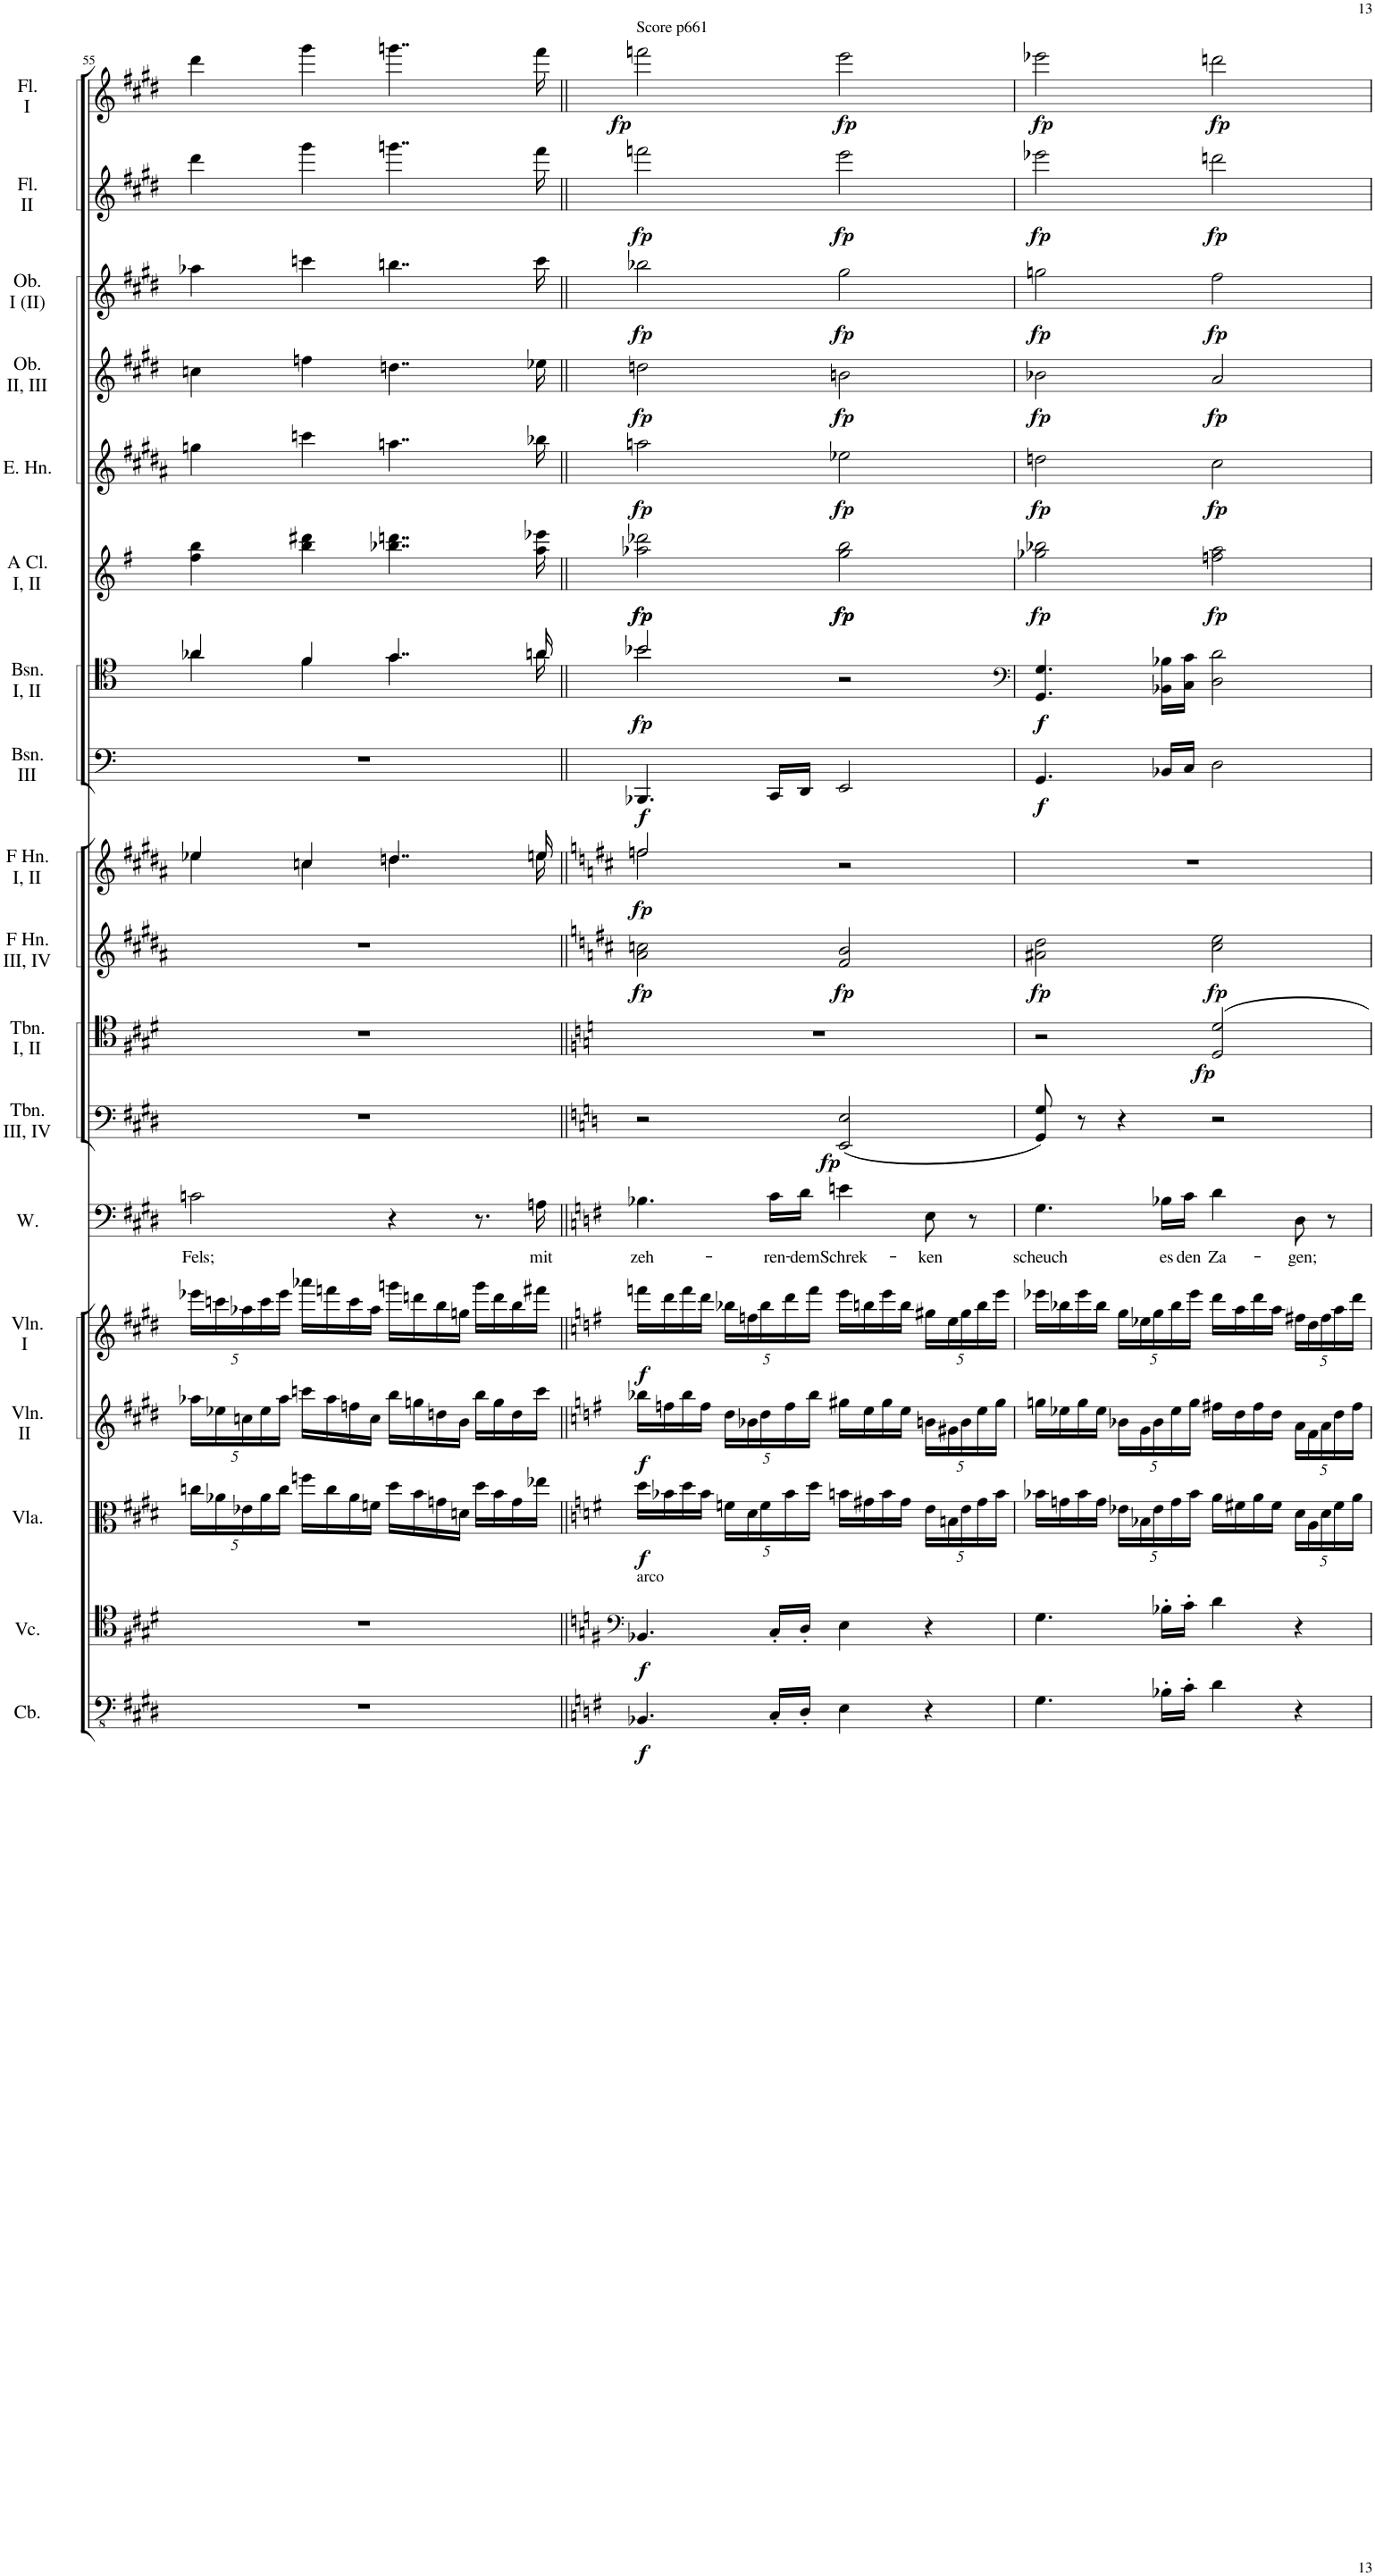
**kern	**text	**kern	**dynam	**kern	**dynam	**kern	**dynam	**kern	**dynam	**kern	**dynam	**kern	**text	**kern	**dynam	**kern	**dynam	**kern	**dynam	**kern	**dynam	**kern	**dynam	**kern	**dynam	**kern	**dynam	**kern	**dynam	**kern	**dynam	**kern	**dynam	**kern	**dynam	**kern	**dynam
*part19	*part19	*part18	*part18	*part17	*part17	*part16	*part16	*part15	*part15	*part14	*part14	*part13	*part13	*part12	*part12	*part11	*part11	*part10	*part10	*part9	*part9	*part8	*part8	*part7	*part7	*part6	*part6	*part5	*part5	*part4	*part4	*part3	*part3	*part2	*part2	*part1	*part1
*staff19	*staff19	*staff18	*staff18	*staff17	*staff17	*staff16	*staff16	*staff15	*staff15	*staff14	*staff14	*staff13	*staff13	*staff12	*staff12	*staff11	*staff11	*staff10	*staff10	*staff9	*staff9	*staff8	*staff8	*staff7	*staff7	*staff6	*staff6	*staff5	*staff5	*staff4	*staff4	*staff3	*staff3	*staff2	*staff2	*staff1	*staff1
*I"Bassoon (Wotan)	*	*I"Contrabass	*	*I"Violoncello	*	*I"Viola	*	*I"Violin II	*	*I"Violin I	*	*I"Wotan	*	*I"Trombone III, IV	*	*I"Trombone I, II	*	*I"Horn in F III, IV	*	*I"Horn in F I, II	*	*I"Bassoon III	*	*I"Bassoon I, II	*	*I"Clarinet in A I, II	*	*I"English Horn	*	*I"Oboe II, III	*	*I"Oboe I (II)	*	*I"Flute II	*	*I"Flute I	*
*I'Bsn. (W)	*	*I'Cb.	*	*I'Vc.	*	*I'Vla.	*	*I'Vln. II	*	*I'Vln. I	*	*I'W.	*	*I'Tbn. III, IV	*	*I'Tbn. I, II	*	*	*	*	*	*I'Bsn. III	*	*I'Bsn. I, II	*	*	*	*I'E. Hn.	*	*I'Ob. II, III	*	*I'Ob. I (II)	*	*I'Fl. II	*	*I'Fl. I	*
!!LO:PB:g=z
*clefF4	*	*clefFv4	*	*clefC4	*	*clefC3	*	*clefG2	*	*clefG2	*	*clefF4	*	*clefF4	*	*clefC4	*	*clefG2	*	*clefG2	*	*clefF4	*	*clefC4	*	*clefG2	*	*clefG2	*	*clefG2	*	*clefG2	*	*clefG2	*	*clefG2	*
*	*	*	*	*	*	*	*	*	*	*	*	*	*	*	*	*	*	*Trd4c7	*	*Trd4c7	*	*	*	*	*	*Trd2c3	*	*Trd4c7	*	*	*	*	*	*	*	*	*
*k[f#c#g#d#]	*	*k[f#c#g#d#]	*	*k[f#c#g#d#]	*	*k[f#c#g#d#]	*	*k[f#c#g#d#]	*	*k[f#c#g#d#]	*	*k[f#c#g#d#]	*	*k[f#c#g#d#]	*	*k[f#c#g#d#]	*	*k[f#c#g#d#a#]	*	*k[f#c#g#d#a#]	*	*k[]	*	*k[]	*	*k[f#]	*	*k[f#c#g#d#a#]	*	*k[f#c#g#d#]	*	*k[f#c#g#d#]	*	*k[f#c#g#d#]	*	*k[f#c#g#d#]	*
*M4/4	*	*M4/4	*	*M4/4	*	*M4/4	*	*M4/4	*	*M4/4	*	*M4/4	*	*M4/4	*	*M4/4	*	*M4/4	*	*M4/4	*	*M4/4	*	*M4/4	*	*M4/4	*	*M4/4	*	*M4/4	*	*M4/4	*	*M4/4	*	*M4/4	*
*met(c)	*	*met(c)	*	*met(c)	*	*met(c)	*	*met(c)	*	*met(c)	*	*met(c)	*	*met(c)	*	*met(c)	*	*met(c)	*	*met(c)	*	*met(c)	*	*met(c)	*	*met(c)	*	*met(c)	*	*met(c)	*	*met(c)	*	*met(c)	*	*met(c)	*
*	*	*	*	*	*	*Xbrackettup	*	*Xbrackettup	*	*Xbrackettup	*	*	*	*	*	*	*	*	*	*	*	*	*	*	*	*	*	*	*	*	*	*	*	*	*	*	*
=55	=55	=55	=55	=55	=55	=55	=55	=55	=55	=55	=55	=55	=55	=55	=55	=55	=55	=55	=55	=55	=55	=55	=55	=55	=55	=55	=55	=55	=55	=55	=55	=55	=55	=55	=55	=55	=55
!	!	!	!	!	!	!	!	!	!	!	!	!	!LO:LY:b	!	!	!	!	!	!	!	!	!	!	!	!	!	!	!	!	!	!	!	!	!	!	!	!
*	*	*	*	*	*	*	*	*	*	*	*	*	*	*	*	*	*	*	*	*^	*	*	*	*^	*	*	*	*	*	*	*	*	*	*	*	*	*
2cn	Fels;	1r	.	1r	.	20ccn\LL	.	20aa-X\LL	.	20eee-X\LL	.	2cn\	Fels;	1r	.	1r	.	1r	.	4ee-X/	4ee-\	.	1r	.	4a-X/	4a-\	.	4ff#\ 4bb\	.	4ggn\	.	4ccn\	.	4aa-X\	.	4ddd#\	.	4ddd#\	.
.	.	.	.	.	.	20a-X\	.	20ee-X\	.	20cccn\	.	.	.	.	.	.	.	.	.	.	.	.	.	.	.	.	.	.	.	.	.	.	.	.	.	.	.	.	.
.	.	.	.	.	.	20e-X\	.	20ccn\	.	20aa-X\	.	.	.	.	.	.	.	.	.	.	.	.	.	.	.	.	.	.	.	.	.	.	.	.	.	.	.	.	.
.	.	.	.	.	.	20a-\	.	20ee-\	.	20ccc\	.	.	.	.	.	.	.	.	.	.	.	.	.	.	.	.	.	.	.	.	.	.	.	.	.	.	.	.	.
.	.	.	.	.	.	20cc\JJ	.	20aa-\JJ	.	20eee-\JJ	.	.	.	.	.	.	.	.	.	.	.	.	.	.	.	.	.	.	.	.	.	.	.	.	.	.	.	.	.
.	.	.	.	.	.	16ffn\LL	.	16cccn\LL	.	16aaa-X\LL	.	.	.	.	.	.	.	.	.	4ccn/	4cc\	.	.	.	4f/	4f\	.	4bb\ 4ddd#X\	.	4cccn\	.	4ffn\	.	4cccn\	.	4ggg#\	.	4ggg#\	.
.	.	.	.	.	.	16cc\	.	16aa-\	.	16fffn\	.	.	.	.	.	.	.	.	.	.	.	.	.	.	.	.	.	.	.	.	.	.	.	.	.	.	.	.	.
.	.	.	.	.	.	16a-\	.	16ffn\	.	16ccc\	.	.	.	.	.	.	.	.	.	.	.	.	.	.	.	.	.	.	.	.	.	.	.	.	.	.	.	.	.
.	.	.	.	.	.	16fn\JJ	.	16cc\JJ	.	16aa-\JJ	.	.	.	.	.	.	.	.	.	.	.	.	.	.	.	.	.	.	.	.	.	.	.	.	.	.	.	.	.
4r	.	.	.	.	.	16dd#\LL	.	16bb\LL	.	16gggn\LL	.	4r	.	.	.	.	.	.	.	4..ddn/	4..dd\	.	.	.	4..g/	4..g\	.	4..bb-X\ 4..dddn\	.	4..aan\	.	4..ddn\	.	4..bbn\	.	4..gggn\	.	4..gggn\	.
.	.	.	.	.	.	16b\	.	16ggn\	.	16dddn\	.	.	.	.	.	.	.	.	.	.	.	.	.	.	.	.	.	.	.	.	.	.	.	.	.	.	.	.	.
.	.	.	.	.	.	16gn\	.	16ddn\	.	16bb\	.	.	.	.	.	.	.	.	.	.	.	.	.	.	.	.	.	.	.	.	.	.	.	.	.	.	.	.	.
.	.	.	.	.	.	16dn\JJ	.	16b\JJ	.	16ggn\JJ	.	.	.	.	.	.	.	.	.	.	.	.	.	.	.	.	.	.	.	.	.	.	.	.	.	.	.	.	.
!LO:N:vis=8	!	!	!	!	!	!	!	!	!	!	!	!	!	!	!	!	!	!	!	!	!	!	!	!	!	!	!	!	!	!	!	!	!	!	!	!	!	!	!
8.r	.	.	.	.	.	16dd#\LL	.	16bb\LL	.	16ggg\LL	.	8.r	.	.	.	.	.	.	.	.	.	.	.	.	.	.	.	.	.	.	.	.	.	.	.	.	.	.	.
.	.	.	.	.	.	16b\	.	16gg\	.	16ddd\	.	.	.	.	.	.	.	.	.	.	.	.	.	.	.	.	.	.	.	.	.	.	.	.	.	.	.	.	.
.	.	.	.	.	.	16g\	.	16dd\	.	16bb\	.	.	.	.	.	.	.	.	.	.	.	.	.	.	.	.	.	.	.	.	.	.	.	.	.	.	.	.	.
!	!	!	!	!	!	!	!	!	!	!	!	!	!LO:LY:b	!	!	!	!	!	!	!	!	!	!	!	!	!	!	!	!	!	!	!	!	!	!	!	!	!	!
16An	mit	.	.	.	.	16ee-X\JJ	.	16ccc\JJ	.	16fff#X\JJ	.	16An\	mit	.	.	.	.	.	.	16een/	16ee\	.	.	.	16an/	16a\	.	16aa\ 16eee-X\	.	16bb-X\	.	16ee-X\	.	16ccc\	.	16fff#\	.	16fff#\	.
=56||	=56||	=56||	=56||	=56||	=56||	=56||	=56||	=56||	=56||	=56||	=56||	=56||	=56||	=56||	=56||	=56||	=56||	=56||	=56||	=56||	=56||	=56||	=56||	=56||	=56||	=56||	=56||	=56||	=56||	=56||	=56||	=56||	=56||	=56||	=56||	=56||	=56||	=56||	=56||
*	*	*	*	*clefF4	*	*	*	*	*	*	*	*	*	*	*	*	*	*	*	*	*	*	*	*	*	*	*	*	*	*	*	*	*	*	*	*	*	*	*
*	*	*k[f#]	*	*k[f#]	*	*k[f#]	*	*k[f#]	*	*k[f#]	*	*k[f#]	*	*k[]	*	*k[]	*	*k[f#c#]	*	*k[f#c#]	*	*	*	*	*	*	*	*	*	*	*	*	*	*	*	*	*	*	*
!	!	!	!	!LO:TX:a:t=arco	!	!	!	!	!	!	!	!	!	!	!	!	!	!	!	!	!	!	!	!	!	!	!	!	!	!	!	!	!	!	!	!	!	!	!
!	!	!	!LO:DY:b	!	!LO:DY:b	!	!LO:DY:b	!	!LO:DY:b	!	!LO:DY:b	!	!LO:LY:b	!	!	!	!	!	!LO:DY:b	!	!	!LO:DY:b	!	!LO:DY:b	!	!	!LO:DY:b	!	!LO:DY:b	!	!	!	!	!	!	!	!	!	!
!	!	!	!	!	!	!	!	!	!	!	!	!	!	!	!	!	!	!	!	!	!	!	!	!	!	!	!	!	!LO:DY:n=1:b	!	!LO:DY:b	!	!LO:DY:b	!	!LO:DY:b	!	!LO:DY:b	!	!LO:DY:b
4.B-X	zeh-	4.BBB-X/	f	4.BB-X/	f	16dd\LL	f	16bb-X\LL	f	16fffn\LL	f	4.B-X\	zeh-	2r	.	1r	.	2a\ 2ccn\	fp	2ffn/	2ff\	fp	4.BBB-X/	f	2b-X/	2b-\	fp	2aa-X\ 2ddd-X\	fp fp	2aan\	fp	2ddn\	fp	2bb-X\	fp	2fffn\	fp	2fffn\	fp
.	.	.	.	.	.	16b-X\	.	16ffn\	.	16ddd\	.	.	.	.	.	.	.	.	.	.	.	.	.	.	.	.	.	.	.	.	.	.	.	.	.	.	.	.	.
.	.	.	.	.	.	16dd\	.	16bb-\	.	16fff\	.	.	.	.	.	.	.	.	.	.	.	.	.	.	.	.	.	.	.	.	.	.	.	.	.	.	.	.	.
.	.	.	.	.	.	16b-\JJ	.	16ff\JJ	.	16ddd\JJ	.	.	.	.	.	.	.	.	.	.	.	.	.	.	.	.	.	.	.	.	.	.	.	.	.	.	.	.	.
.	.	.	.	.	.	20fn\LL	.	20dd\LL	.	20bb-X\LL	.	.	.	.	.	.	.	.	.	.	.	.	.	.	.	.	.	.	.	.	.	.	.	.	.	.	.	.	.
.	.	.	.	.	.	20d\	.	20b-X\	.	20ffn\	.	.	.	.	.	.	.	.	.	.	.	.	.	.	.	.	.	.	.	.	.	.	.	.	.	.	.	.	.
.	.	.	.	.	.	20f\	.	20dd\	.	20bb-\	.	.	.	.	.	.	.	.	.	.	.	.	.	.	.	.	.	.	.	.	.	.	.	.	.	.	.	.	.
!	!	!	!	!	!	!	!	!	!	!	!	!	!LO:LY:b	!	!	!	!	!	!	!	!	!	!	!	!	!	!	!	!	!	!	!	!	!	!	!	!	!	!
16cn\LL	-ren-	16CC'/LL	.	16C'/LL	.	.	.	.	.	.	.	16c\LL	-ren-	.	.	.	.	.	.	.	.	.	16CC/LL	.	.	.	.	.	.	.	.	.	.	.	.	.	.	.	.
.	.	.	.	.	.	20b-\	.	20ff\	.	20ddd\	.	.	.	.	.	.	.	.	.	.	.	.	.	.	.	.	.	.	.	.	.	.	.	.	.	.	.	.	.
!	!	!	!	!	!	!	!	!	!	!	!	!	!LO:LY:b	!	!	!	!	!	!	!	!	!	!	!	!	!	!	!	!	!	!	!	!	!	!	!	!	!	!
16dn\JJ	-dem	16DD'/JJ	.	16D'/JJ	.	.	.	.	.	.	.	16d\JJ	-dem	.	.	.	.	.	.	.	.	.	16DD/JJ	.	.	.	.	.	.	.	.	.	.	.	.	.	.	.	.
.	.	.	.	.	.	20dd\JJ	.	20bb-\JJ	.	20fff\JJ	.	.	.	.	.	.	.	.	.	.	.	.	.	.	.	.	.	.	.	.	.	.	.	.	.	.	.	.	.
!	!	!	!	!	!	!	!	!	!	!	!	!	!LO:LY:b	!	!LO:DY:b	!	!	!	!LO:DY:b	!	!	!	!	!	!	!	!	!	!LO:DY:n=2:b	!	!	!	!	!	!	!	!	!	!
!	!	!	!	!	!	!	!	!	!	!	!	!	!	!	!	!	!	!	!	!	!	!	!	!	!	!	!	!	!LO:DY:n=3:b	!	!LO:DY:b	!	!LO:DY:b	!	!LO:DY:b	!	!LO:DY:b	!	!LO:DY:b
4en	Schrek-	4EE\	.	4E\	.	16bn\LL	.	16gg#X\LL	.	16eee\LL	.	4en\	Schrek-	((2EE/ 2E/	fp	.	.	2f#/ 2b/	fp	2r	2ryy	.	2EE/	.	2r	2ryy	.	2gg\ 2bb\	fp fp	2ee-X\	fp	2bn\	fp	2gg#\	fp	2eee\	fp	2eee\	fp
.	.	.	.	.	.	16g#X\	.	16ee\	.	16bbn\	.	.	.	.	.	.	.	.	.	.	.	.	.	.	.	.	.	.	.	.	.	.	.	.	.	.	.	.	.
.	.	.	.	.	.	16b\	.	16gg#\	.	16eee\	.	.	.	.	.	.	.	.	.	.	.	.	.	.	.	.	.	.	.	.	.	.	.	.	.	.	.	.	.
.	.	.	.	.	.	16g#\JJ	.	16ee\JJ	.	16bb\JJ	.	.	.	.	.	.	.	.	.	.	.	.	.	.	.	.	.	.	.	.	.	.	.	.	.	.	.	.	.
!	!	!	!	!	!	!	!	!	!	!	!	!	!LO:LY:b	!	!	!	!	!	!	!	!	!	!	!	!	!	!	!	!	!	!	!	!	!	!	!	!	!	!
8E	-ken	4r	.	4r	.	20e\LL	.	20bn\LL	.	20gg#X\LL	.	8E\	-ken	.	.	.	.	.	.	.	.	.	.	.	.	.	.	.	.	.	.	.	.	.	.	.	.	.	.
.	.	.	.	.	.	20Bn\	.	20g#X\	.	20ee\	.	.	.	.	.	.	.	.	.	.	.	.	.	.	.	.	.	.	.	.	.	.	.	.	.	.	.	.	.
.	.	.	.	.	.	20e\	.	20b\	.	20gg#\	.	.	.	.	.	.	.	.	.	.	.	.	.	.	.	.	.	.	.	.	.	.	.	.	.	.	.	.	.
8r	.	.	.	.	.	.	.	.	.	.	.	8r	.	.	.	.	.	.	.	.	.	.	.	.	.	.	.	.	.	.	.	.	.	.	.	.	.	.	.
.	.	.	.	.	.	20g#\	.	20ee\	.	20bb\	.	.	.	.	.	.	.	.	.	.	.	.	.	.	.	.	.	.	.	.	.	.	.	.	.	.	.	.	.
.	.	.	.	.	.	20b\JJ	.	20gg#\JJ	.	20eee\JJ	.	.	.	.	.	.	.	.	.	.	.	.	.	.	.	.	.	.	.	.	.	.	.	.	.	.	.	.	.
*	*	*	*	*	*	*	*	*	*	*	*	*	*	*	*	*	*	*	*	*v	*v	*	*	*	*v	*v	*	*	*	*	*	*	*	*	*	*	*	*	*
=57	=57	=57	=57	=57	=57	=57	=57	=57	=57	=57	=57	=57	=57	=57	=57	=57	=57	=57	=57	=57	=57	=57	=57	=57	=57	=57	=57	=57	=57	=57	=57	=57	=57	=57	=57	=57	=57
*	*	*	*	*	*	*	*	*	*	*	*	*	*	*	*	*	*	*	*	*	*	*	*	*clefF4	*	*	*	*	*	*	*	*	*	*	*	*	*
!	!	!	!	!	!	!	!	!	!	!	!	!	!LO:LY:b	!	!	!	!	!	!LO:DY:b	!	!	!	!LO:DY:b	!	!LO:DY:b	!	!LO:DY:b	!	!LO:DY:b	!	!LO:DY:b	!	!LO:DY:b	!	!LO:DY:b	!	!LO:DY:b
4.Gn	scheuch	4.GG\	.	4.G\	.	16b-X\LL	.	16ggn\LL	.	16eee-X\LL	.	4.G\	scheuch	8GG/ 8G/))	.	2r	.	2a#X\ 2dd\	fp	1r	.	4.GG/	f	4.GG/ 4.G/	f	2gg-X\ 2bb-X\	fp	2ddn\	fp	2b-X\	fp	2ggn\	fp	2eee-X\	fp	2eee-X\	fp
.	.	.	.	.	.	16gn\	.	16ee-X\	.	16bb-X\	.	.	.	.	.	.	.	.	.	.	.	.	.	.	.	.	.	.	.	.	.	.	.	.	.	.	.
.	.	.	.	.	.	16b-\	.	16gg\	.	16eee-\	.	.	.	8r	.	.	.	.	.	.	.	.	.	.	.	.	.	.	.	.	.	.	.	.	.	.	.
.	.	.	.	.	.	16g\JJ	.	16ee-\JJ	.	16bb-\JJ	.	.	.	.	.	.	.	.	.	.	.	.	.	.	.	.	.	.	.	.	.	.	.	.	.	.	.
.	.	.	.	.	.	20e-X\LL	.	20b-X\LL	.	20gg\LL	.	.	.	4r	.	.	.	.	.	.	.	.	.	.	.	.	.	.	.	.	.	.	.	.	.	.	.
.	.	.	.	.	.	20B-X\	.	20g\	.	20ee-X\	.	.	.	.	.	.	.	.	.	.	.	.	.	.	.	.	.	.	.	.	.	.	.	.	.	.	.
.	.	.	.	.	.	20e-\	.	20b-\	.	20gg\	.	.	.	.	.	.	.	.	.	.	.	.	.	.	.	.	.	.	.	.	.	.	.	.	.	.	.
!	!	!	!	!	!	!	!	!	!	!	!	!	!LO:LY:b	!	!	!	!	!	!	!	!	!	!	!	!	!	!	!	!	!	!	!	!	!	!	!	!
16B-X\LL	es	16BB-X'\LL	.	16B-X'\LL	.	.	.	.	.	.	.	16B-X\LL	es	.	.	.	.	.	.	.	.	16BB-X/LL	.	16BB-X\ 16B-X\LL	.	.	.	.	.	.	.	.	.	.	.	.	.
.	.	.	.	.	.	20g\	.	20ee-\	.	20bb-\	.	.	.	.	.	.	.	.	.	.	.	.	.	.	.	.	.	.	.	.	.	.	.	.	.	.	.
!	!	!	!	!	!	!	!	!	!	!	!	!	!LO:LY:b	!	!	!	!	!	!	!	!	!	!	!	!	!	!	!	!	!	!	!	!	!	!	!	!
16cn\JJ	den	16C'\JJ	.	16c'\JJ	.	.	.	.	.	.	.	16c\JJ	den	.	.	.	.	.	.	.	.	16C/JJ	.	16C\ 16c\JJ	.	.	.	.	.	.	.	.	.	.	.	.	.
.	.	.	.	.	.	20b-\JJ	.	20gg\JJ	.	20eee-\JJ	.	.	.	.	.	.	.	.	.	.	.	.	.	.	.	.	.	.	.	.	.	.	.	.	.	.	.
!	!	!	!	!	!	!	!	!	!	!	!	!	!LO:LY:b	!	!	!	!LO:DY:b	!	!LO:DY:b	!	!	!	!	!	!	!	!LO:DY:b	!	!LO:DY:b	!	!LO:DY:b	!	!LO:DY:b	!	!LO:DY:b	!	!LO:DY:b
4dn	Za-	4D\	.	4d\	.	16a\LL	.	16ff#X\LL	.	16ddd\LL	.	4d\	Za-	2r	.	2D/ 2d/	fp	2cc#\ 2ee\	fp	.	.	2D\	.	2D\ 2d\	.	2ffn\ 2aa\	fp	2cc#\	fp	2a/	fp	2ff#\	fp	2dddn\	fp	2dddn\	fp
.	.	.	.	.	.	16f#X\	.	16dd\	.	16aa\	.	.	.	.	.	.	.	.	.	.	.	.	.	.	.	.	.	.	.	.	.	.	.	.	.	.	.
.	.	.	.	.	.	16a\	.	16ff#\	.	16ddd\	.	.	.	.	.	.	.	.	.	.	.	.	.	.	.	.	.	.	.	.	.	.	.	.	.	.	.
.	.	.	.	.	.	16f#\JJ	.	16dd\JJ	.	16aa\JJ	.	.	.	.	.	.	.	.	.	.	.	.	.	.	.	.	.	.	.	.	.	.	.	.	.	.	.
!	!	!	!	!	!	!	!	!	!	!	!	!	!LO:LY:b	!	!	!	!	!	!	!	!	!	!	!	!	!	!	!	!	!	!	!	!	!	!	!	!
8Dn	-gen;	4r	.	4r	.	20d\LL	.	20a\LL	.	20ff#X\LL	.	8D\	-gen;	.	.	.	.	.	.	.	.	.	.	.	.	.	.	.	.	.	.	.	.	.	.	.	.
.	.	.	.	.	.	20A\	.	20f#\	.	20dd\	.	.	.	.	.	.	.	.	.	.	.	.	.	.	.	.	.	.	.	.	.	.	.	.	.	.	.
.	.	.	.	.	.	20d\	.	20a\	.	20ff#\	.	.	.	.	.	.	.	.	.	.	.	.	.	.	.	.	.	.	.	.	.	.	.	.	.	.	.
8r	.	.	.	.	.	.	.	.	.	.	.	8r	.	.	.	.	.	.	.	.	.	.	.	.	.	.	.	.	.	.	.	.	.	.	.	.	.
.	.	.	.	.	.	20f#\	.	20dd\	.	20aa\	.	.	.	.	.	.	.	.	.	.	.	.	.	.	.	.	.	.	.	.	.	.	.	.	.	.	.
.	.	.	.	.	.	20a\JJ	.	20ff#\JJ	.	20ddd\JJ	.	.	.	.	.	.	.	.	.	.	.	.	.	.	.	.	.	.	.	.	.	.	.	.	.	.	.
=	=	=	=	=	=	=	=	=	=	=	=	=	=	=	=	=	=	=	=	=	=	=	=	=	=	=	=	=	=	=	=	=	=	=	=	=	=
*-	*-	*-	*-	*-	*-	*-	*-	*-	*-	*-	*-	*-	*-	*-	*-	*-	*-	*-	*-	*-	*-	*-	*-	*-	*-	*-	*-	*-	*-	*-	*-	*-	*-	*-	*-	*-	*-
